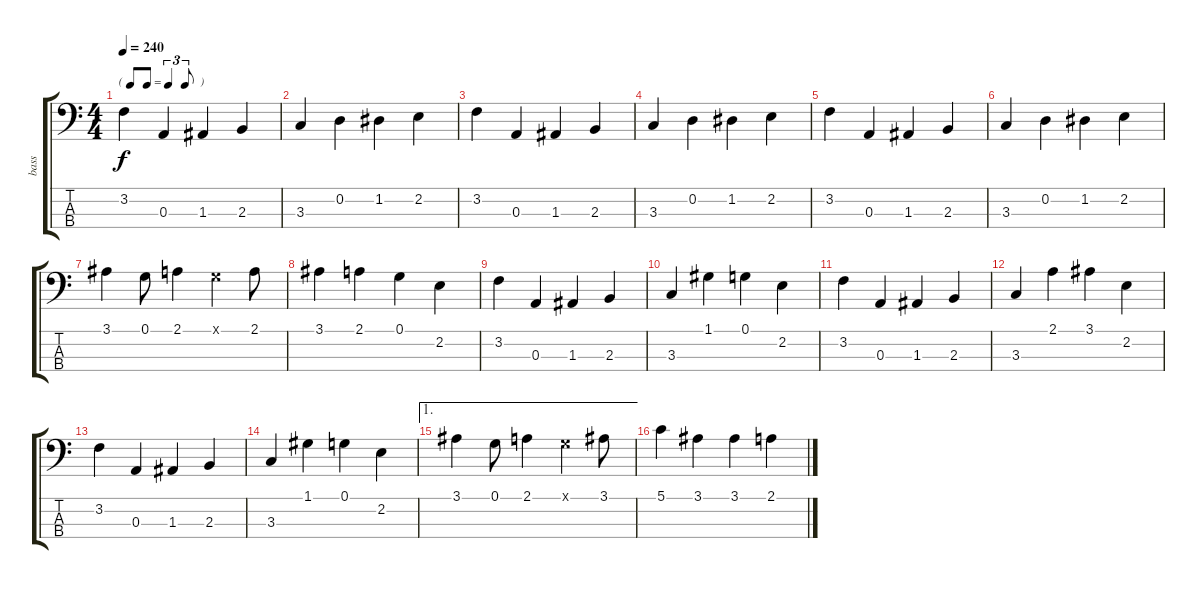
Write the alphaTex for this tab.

\track ("bass" "bass") {instrument electricbassfinger}
\staff {score tabs}
\tuning (G2 D2 A1 E1) {hide}
\ts (4 4)
\tf triplet8th
\tempo 240
\clef f4
\ks c
3.2.4{dy f} 0.3.4 1.3.4 2.3.4 |
3.3.4 0.2.4 1.2.4 2.2.4 |
3.2.4 0.3.4 1.3.4 2.3.4 |
3.3.4 0.2.4 1.2.4 2.2.4 |
3.2.4 0.3.4 1.3.4 2.3.4 |
3.3.4 0.2.4 1.2.4 2.2.4 |
3.1.4 0.1.8 2.1.4 0.1{x}.4 2.1.8 |
3.1.4 2.1.4 0.1.4 2.2.4 |
3.2.4 0.3.4 1.3.4 2.3.4 |
3.3.4 1.1.4 0.1.4 2.2.4 |
3.2.4 0.3.4 1.3.4 2.3.4 |
3.3.4 2.1.4 3.1.4 2.2.4 |
3.2.4 0.3.4 1.3.4 2.3.4 |
3.3.4 1.1.4 0.1.4 2.2.4 |
\ae 1
3.1.4 0.1.8 2.1.4 0.1{x}.4 3.1.8 |
5.1.4 3.1.4 3.1.4 2.1.4
